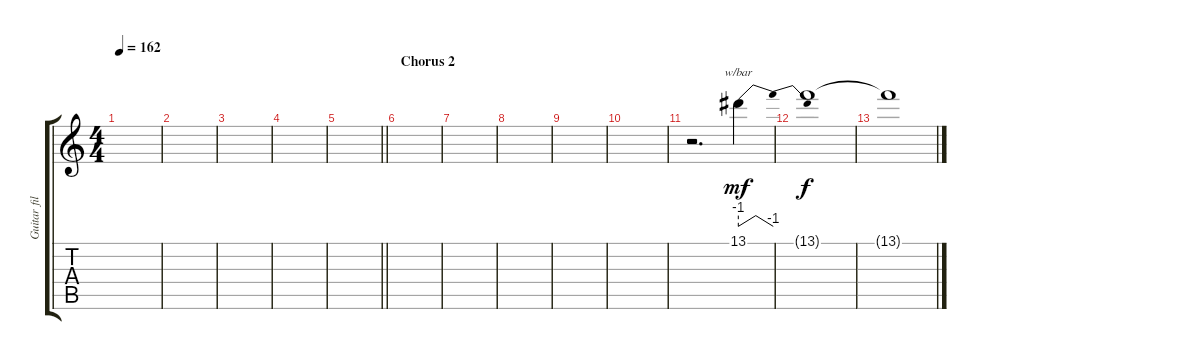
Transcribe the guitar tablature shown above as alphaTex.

\track ("Guitar fills" "Guitar fil") {instrument distortionguitar}
\staff {score tabs}
\tuning (E4 B3 G3 D3 A2 E2) {hide}
\ts (4 4)
\tempo 162
\clef g2
\ks c
|
|
|
|
\barLineRight lightlight
|
\section ("" "Chorus 2")
|
|
|
|
|
r.2{d} 13.1.4{tbe (dip default 0 -4 3 0 9 0 60 -4) dy mf} |
13.1{t}.1{dy f} |
13.1{t}.1
